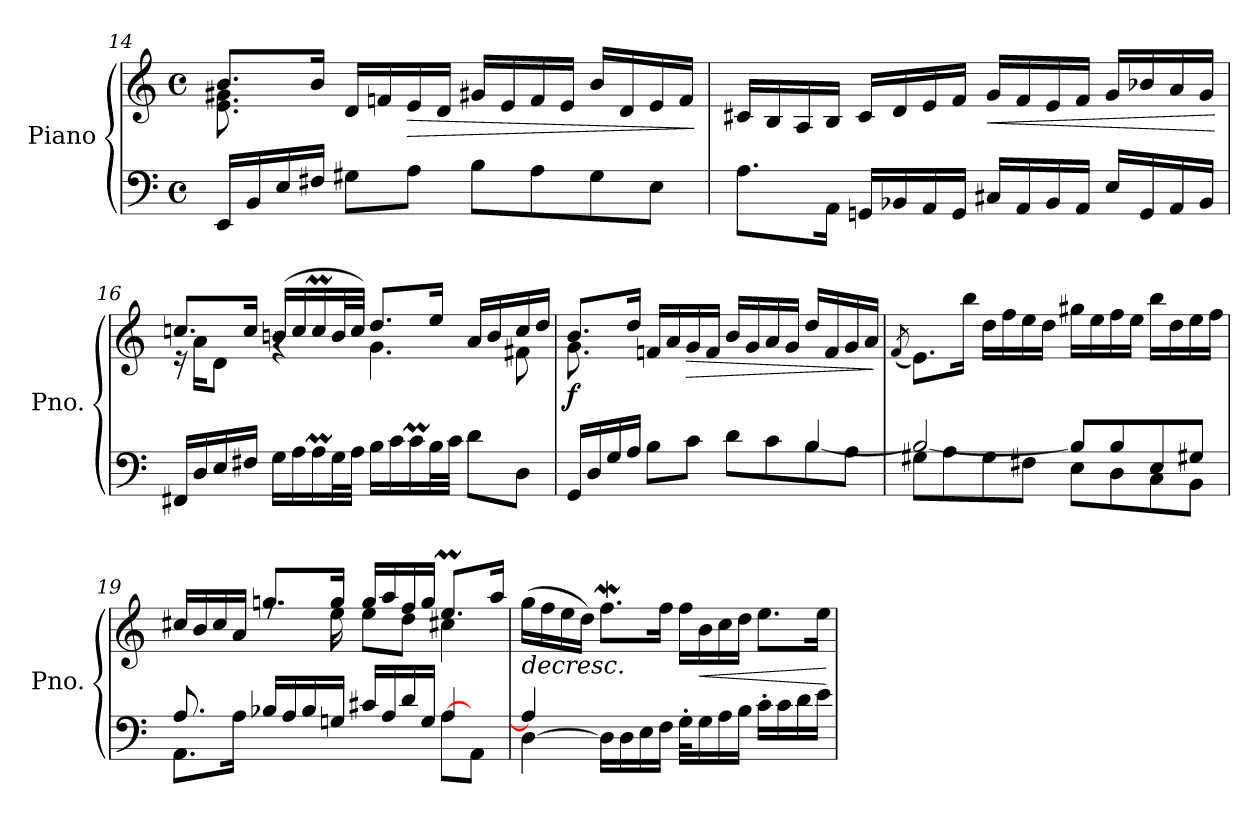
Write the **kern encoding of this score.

**kern	**kern	**dynam
*part1	*part1	*part1
*staff2	*staff1	*staff1/2
*I"Piano	*	*
*I'Pno.	*	*
!!LO:LB:g=z
*clefF4	*clefG2	*
*k[]	*k[]	*
*M4/4	*M4/4	*
*met(c)	*met(c)	*
=14	=14	=14
*	*^	*
16EE/LL	8.b/L	8.e\ 8.g#X\	.
16BB/	.	.	.
16E/	.	.	.
16F#X/JJ	16b/Jk	2ryy	.
8G#X\L	16d/LL	.	.
.	16fn/	.	.
!	!	!	!LO:HP:b
8A\J	16e/	.	>
.	16d/JJ	.	.
8B\L	16g#X/LL	.	.
.	16e/	.	.
8A\	16f/	.	.
.	16e/JJ	4ryy	.
8G#\	16b/LL	.	.
.	16d/	.	.
8E\J	16e/	.	.
.	16f/JJ	16ryy	.
*	*v	*v	*
.	.	]
=15	=15	=15
8.A\L	16c#X/LL	.
.	16B/	.
.	16A/	.
16AA\Jk	16B/JJ	.
16GGn/LL	16c#/LL	.
16BB-X/	16d/	.
16AA/	16e/	.
16GG/JJ	16f/JJ	.
!	!	!LO:HP:b
16C#X/LL	16g/LL	<
16AA/	16f/	.
16BB-/	16e/	.
16AA/JJ	16f/JJ	.
16E/LL	16g/LL	.
16GG/	16b-X/	.
16AA/	16a/	.
16BB-/JJ	16g/JJ	.
.	.	[
!!LO:LB:g=z
=16	=16	=16
*	*^	*
16FF#X/LL	8.ccn/L	16r	.
16D/	.	16a\KL	.
16E/	.	8d\J	.
16F#X/JJ	16cc/Jk	.	.
16G\LL	(16bn/LL	4rg	.
16A\	16cc/	.	.
16AM\	16ccM/	.	.
32G\L	32b/L	.	.
32A\JJJ	32cc/JJJ)	.	.
16B\LL	8.dd/L	4.g\	.
16c\	.	.	.
16cM\	.	.	.
32B\L	16ee/Jk	.	.
32c\JJJ	.	.	.
8d\L	16a/LL	.	.
.	16b/	.	.
8D\J	16cc/	8f#X\	.
.	16dd/JJ	.	.
=17	=17	=17	=17
*^	*	*	*
!	!	!	!	!LO:DY:b
16GG/LL	2.ryy	8.b/L	8.g\	f
16D/	.	.	.	.
16G/	.	.	.	.
16A/JJ	.	16dd/Jk	2ryy	.
8B\L	.	16fn/LL	.	.
.	.	16a/	.	.
!	!	!	!	!LO:HP:b
8c\J	.	16g/	.	>
.	.	16f/JJ	.	.
8d\L	.	16b/LL	.	.
.	.	16g/	.	.
8c\	.	16a/	.	.
.	.	16g/JJ	4ryy	.
8B\	[4B/	16dd/LL	.	.
.	.	16f/	.	.
8A\J	.	16g/	.	.
.	.	16a/JJ	16ryy	.
*v	*v	*	*	*
*	*v	*v	*
.	.	]
!!LO:LB:g=z
=18	=18	=18
.	(8qf/	.
*^	*	*
8G#X\L	2B/_	8.e\L)	.
8A\	.	.	.
.	.	16bb\Jk	.
8G#\	.	16dd\LL	.
.	.	16ff\	.
8F#X\J	.	16ee\	.
.	.	16dd\JJ	.
8E\L	8B/L]	16gg#X\LL	.
.	.	16ee\	.
8D\	8B/	16ff\	.
.	.	16ee\JJ	.
8C\	8E/	16bb\LL	.
.	.	16dd\	.
8BB\J	8G#X/J	16ee\	.
.	.	16ff\JJ	.
=19	=19	=19	=19
*	*	*^	*
8.AA\L	8.A/	16cc#X/LL	4ryy	.
.	.	16b/	.	.
.	.	16cc#/	.	.
16A\Jk	16ryy	16a/JJ	.	.
*v	*v	*	*	*
16B-X/LL	8.ggn/L	8.rff	.
16A/	.	.	.
16B-/	.	.	.
16Gn/JJ	16gg/Jk	16ee\	.
16c#X/LL	16gg/LL	8ee\L	.
16A/	16aa/	.	.
16d/	16ff/	8dd\J	.
16G/JJ	16gg/JJ	.	.
*^	*	*	*
[8A\L	4A/	8.eem/L	4cc#X\	.
8AA\J	.	.	.	.
.	.	16aa/Jk	.	.
*	*	*v	*v	*
!!LO:LB:g=z
=20	=20	=20	=20
!	!	!	!LO:HP:b
[4D\	4A/]	(16gg\LL	>
.	.	16ff\	.
.	.	16ee\	.
.	.	16dd\JJ)	.
16D\LL]	4ryy	8.ffw\L	.
16D\	.	.	.
16E\	.	.	.
16F\JJ	.	16ff\Jk	.
16G'\LL	2r	16ff\LL	.
!	!	!	!LO:HP:b
16G\	.	16b\	<
16A\	.	16cc\	.
16B\JJ	.	16dd\JJ	.
16c'\LL	.	8.ee\L	.
16c\	.	.	.
16d\	.	.	.
16e\JJ	.	16ee\Jk	.
*v	*v	*	*
.	.	] [
=	=	=
*-	*-	*-
